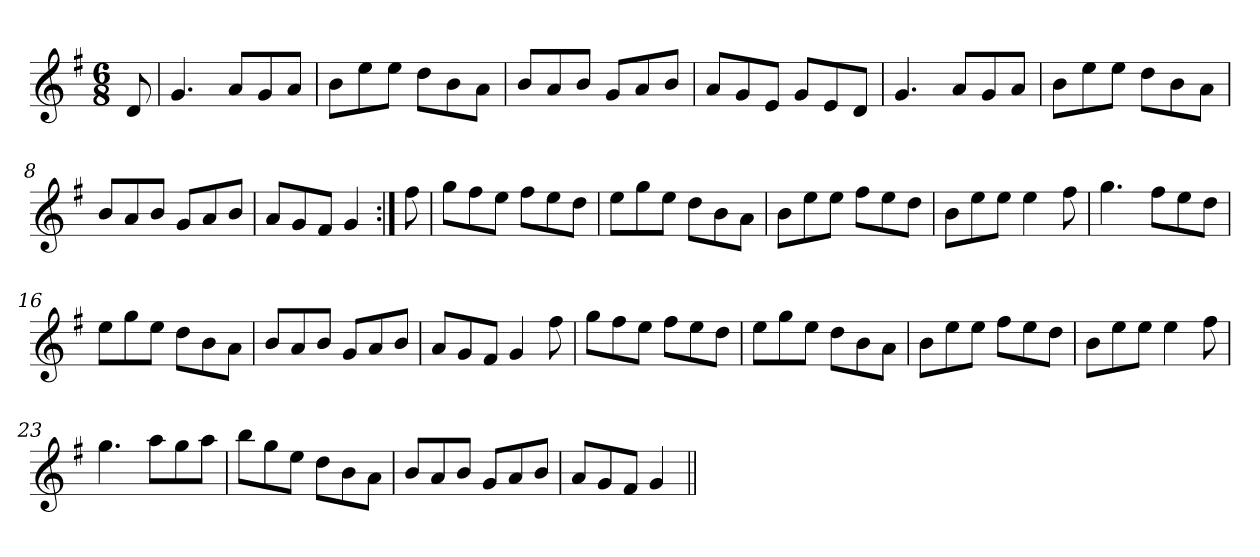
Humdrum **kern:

**kern
*part1
*staff1
*clefG2
*k[f#]
*G:
*M6/8
=1
8d/
=2
4.g/
8a/L
8g/
8a/J
=3
8b\L
8ee\
8ee\J
8dd\L
8b\
8a\J
=4
8b/L
8a/
8b/J
8g/L
8a/
8b/J
=5
8a/L
8g/
8e/J
8g/L
8e/
8d/J
=6
4.g/
8a/L
8g/
8a/J
=7
8b\L
8ee\
8ee\J
8dd\L
8b\
8a\J
=8
8b/L
8a/
8b/J
8g/L
8a/
8b/J
!!LO:LB:g=z
=9
8a/L
8g/
8f#/J
4g/
=10:|!
8ff#\
=11
8gg\L
8ff#\
8ee\J
8ff#\L
8ee\
8dd\J
=12
8ee\L
8gg\
8ee\J
8dd\L
8b\
8a\J
=13
8b\L
8ee\
8ee\J
8ff#\L
8ee\
8dd\J
=14
8b\L
8ee\
8ee\J
4ee\
8ff#\
=15
4.gg\
8ff#\L
8ee\
8dd\J
=16
8ee\L
8gg\
8ee\J
8dd\L
8b\
8a\J
!!LO:LB:g=z
=17
8b/L
8a/
8b/J
8g/L
8a/
8b/J
=18
8a/L
8g/
8f#/J
4g/
8ff#\
=19
8gg\L
8ff#\
8ee\J
8ff#\L
8ee\
8dd\J
=20
8ee\L
8gg\
8ee\J
8dd\L
8b\
8a\J
=21
8b\L
8ee\
8ee\J
8ff#\L
8ee\
8dd\J
=22
8b\L
8ee\
8ee\J
4ee\
8ff#\
=23
4.gg\
8aa\L
8gg\
8aa\J
=24
8bb\L
8gg\
8ee\J
8dd\L
8b\
8a\J
!!LO:LB:g=z
=25
8b/L
8a/
8b/J
8g/L
8a/
8b/J
=26
8a/L
8g/
8f#/J
4g/
=||
*-
